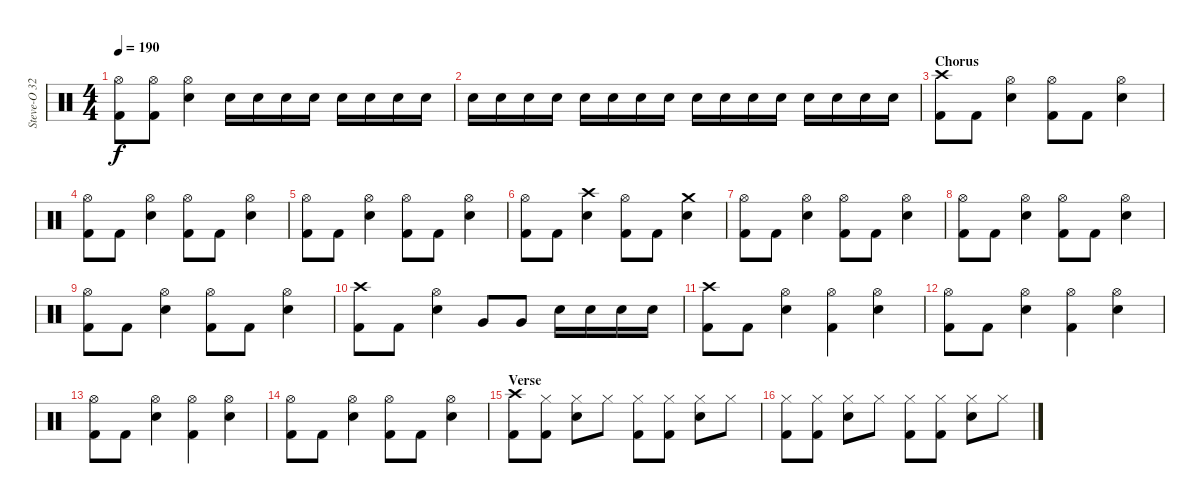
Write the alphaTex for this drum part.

\track ("Steve-O 32" "Steve-O 32") {instrument percussion}
\staff {score}
\articulation defaults
\ts (4 4)
\tempo 190
\clef neutral
\ks c
("Hi-Hat (open)" "Kick (hit) 2").8{dy f} ("Hi-Hat (open)" "Kick (hit) 2").8 ("Hi-Hat (open)" "Electric Snare (hit)").4 "Electric Snare (hit)".16 "Electric Snare (hit)".16 "Electric Snare (hit)".16 "Electric Snare (hit)".16 "Electric Snare (hit)".16 "Electric Snare (hit)".16 "Electric Snare (hit)".16 "Electric Snare (hit)".16 |
"Electric Snare (hit)".16 "Electric Snare (hit)".16 "Electric Snare (hit)".16 "Electric Snare (hit)".16 "Electric Snare (hit)".16 "Electric Snare (hit)".16 "Electric Snare (hit)".16 "Electric Snare (hit)".16 "Electric Snare (hit)".16 "Electric Snare (hit)".16 "Electric Snare (hit)".16 "Electric Snare (hit)".16 "Electric Snare (hit)".16 "Electric Snare (hit)".16 "Electric Snare (hit)".16 "Electric Snare (hit)".16 |
\section ("" "Chorus")
("Crash high (hit)" "Kick (hit) 2").8 "Kick (hit) 2".8 ("Hi-Hat (open)" "Electric Snare (hit)").4 ("Hi-Hat (open)" "Kick (hit) 2").8 "Kick (hit) 2".8 ("Hi-Hat (open)" "Electric Snare (hit)").4 |
("Hi-Hat (open)" "Kick (hit) 2").8 "Kick (hit) 2".8 ("Hi-Hat (open)" "Electric Snare (hit)").4 ("Hi-Hat (open)" "Kick (hit) 2").8 "Kick (hit) 2".8 ("Hi-Hat (open)" "Electric Snare (hit)").4 |
("Hi-Hat (open)" "Kick (hit) 2").8 "Kick (hit) 2".8 ("Hi-Hat (open)" "Electric Snare (hit)").4 ("Hi-Hat (open)" "Kick (hit) 2").8 "Kick (hit) 2".8 ("Hi-Hat (open)" "Electric Snare (hit)").4 |
("Hi-Hat (open)" "Kick (hit) 2").8 "Kick (hit) 2".8 ("Crash high (hit)" "Electric Snare (hit)").4 ("Hi-Hat (open)" "Kick (hit) 2").8 "Kick (hit) 2".8 ("Crash medium (hit)" "Electric Snare (hit)").4 |
("Hi-Hat (open)" "Kick (hit) 2").8 "Kick (hit) 2".8 ("Hi-Hat (open)" "Electric Snare (hit)").4 ("Hi-Hat (open)" "Kick (hit) 2").8 "Kick (hit) 2".8 ("Hi-Hat (open)" "Electric Snare (hit)").4 |
("Hi-Hat (open)" "Kick (hit) 2").8 "Kick (hit) 2".8 ("Hi-Hat (open)" "Electric Snare (hit)").4 ("Hi-Hat (open)" "Kick (hit) 2").8 "Kick (hit) 2".8 ("Hi-Hat (open)" "Electric Snare (hit)").4 |
("Hi-Hat (open)" "Kick (hit) 2").8 "Kick (hit) 2".8 ("Hi-Hat (open)" "Electric Snare (hit)").4 ("Hi-Hat (open)" "Kick (hit) 2").8 "Kick (hit) 2".8 ("Hi-Hat (open)" "Electric Snare (hit)").4 |
("Crash high (hit)" "Kick (hit) 2").8 "Kick (hit) 2".8 ("Hi-Hat (open)" "Electric Snare (hit)").4 "Very Low Tom (hit)".8 "Very Low Tom (hit)".8 "Electric Snare (hit)".16 "Electric Snare (hit)".16 "Electric Snare (hit)".16 "Electric Snare (hit)".16 |
("Crash high (hit)" "Kick (hit) 2").8 "Kick (hit) 2".8 ("Hi-Hat (open)" "Electric Snare (hit)").4 ("Hi-Hat (open)" "Kick (hit) 2").4 ("Hi-Hat (open)" "Electric Snare (hit)").4 |
("Hi-Hat (open)" "Kick (hit) 2").8 "Kick (hit) 2".8 ("Hi-Hat (open)" "Electric Snare (hit)").4 ("Hi-Hat (open)" "Kick (hit) 2").4 ("Hi-Hat (open)" "Electric Snare (hit)").4 |
("Hi-Hat (open)" "Kick (hit) 2").8 "Kick (hit) 2".8 ("Hi-Hat (open)" "Electric Snare (hit)").4 ("Hi-Hat (open)" "Kick (hit) 2").4 ("Hi-Hat (open)" "Electric Snare (hit)").4 |
("Hi-Hat (open)" "Kick (hit) 2").8 "Kick (hit) 2".8 ("Hi-Hat (open)" "Electric Snare (hit)").4 ("Hi-Hat (open)" "Kick (hit) 2").8 "Kick (hit) 2".8 ("Hi-Hat (open)" "Electric Snare (hit)").4 |
\section ("" "Verse")
("Crash high (hit)" "Kick (hit) 2").8 ("Hi-Hat (closed)" "Kick (hit) 2").8 ("Hi-Hat (closed)" "Electric Snare (hit)").8 "Hi-Hat (closed)".8 ("Hi-Hat (closed)" "Kick (hit) 2").8 ("Hi-Hat (closed)" "Kick (hit) 2").8 ("Hi-Hat (closed)" "Electric Snare (hit)").8 "Hi-Hat (closed)".8 |
("Hi-Hat (closed)" "Kick (hit) 2").8 ("Hi-Hat (closed)" "Kick (hit) 2").8 ("Hi-Hat (closed)" "Electric Snare (hit)").8 "Hi-Hat (closed)".8 ("Hi-Hat (closed)" "Kick (hit) 2").8 ("Hi-Hat (closed)" "Kick (hit) 2").8 ("Hi-Hat (closed)" "Electric Snare (hit)").8 "Hi-Hat (closed)".8
